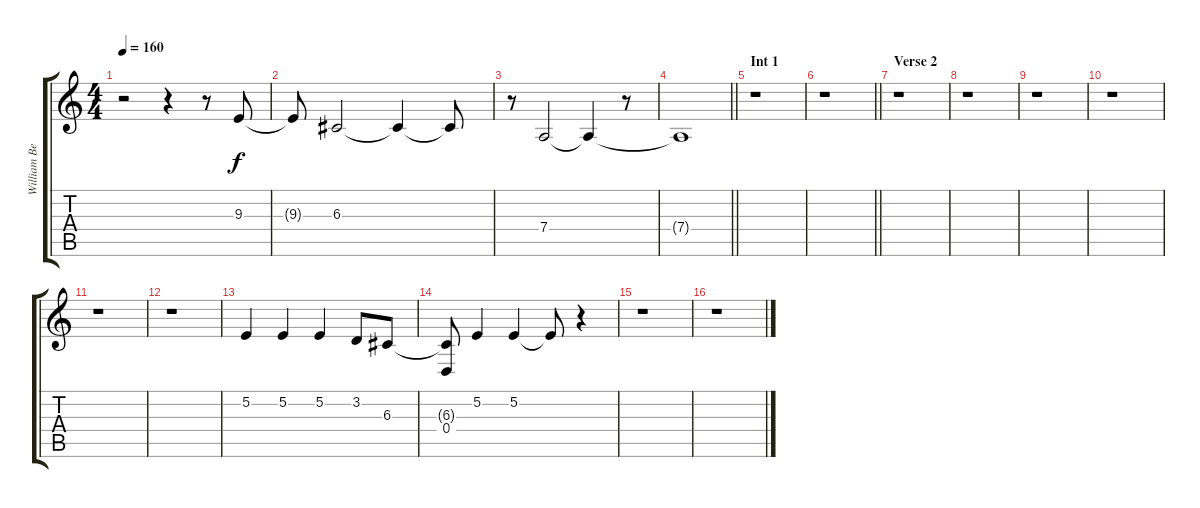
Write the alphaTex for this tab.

\track ("William Beckett (Backing Vocals and Harm" "William Be") {instrument bassoon}
\staff {score tabs}
\tuning (E4 B3 G3 D3 A2 E2) {hide}
\ts (4 4)
\tempo 160
\clef g2
\ks c
r.2{dy f} r.4 r.8 9.3.8 |
9.3{t}.8 6.3.2 6.3{t}.4 6.3{t}.8 |
r.8 7.4.2 7.4{t}.4 r.8 |
\barLineRight lightlight
7.4{t}.1 |
\section ("" "Int 1")
r.1 |
\barLineRight lightlight
r.1 |
\section ("" "Verse 2")
r.1 |
r.1 |
r.1 |
r.1 |
r.1 |
r.1 |
5.2.4 5.2.4 5.2.4 3.2.8 6.3.8 |
(6.3{t} 0.4).8 5.2.4 5.2.4 5.2{t}.8 r.4 |
r.1 |
r.1
